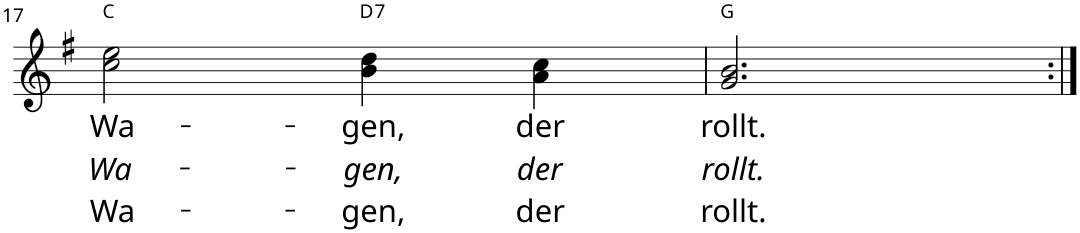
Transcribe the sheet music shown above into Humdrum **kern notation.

**kern	**text	**text	**text	**harte
*part1	*part1	*part1	*part1	*part1
*staff1	*staff1	*staff1	*staff1	*
*I"Voice	*	*	*	*
*I'Vo.	*	*	*	*
!!LO:PB:g=z
*clefG2	*	*	*	*
*k[f#]	*	*	*	*
*M4/4	*	*	*	*
=17	=17	=17	=17	=17
!	!LO:LY:b	!LO:LY:b	!LO:LY:b	!
2cc\ 2ee\	Wa-	Wa-	Wa-	C:maj
!	!LO:LY:b	!LO:LY:b	!LO:LY:b	!LO:H:kt=7
4b\ 4dd\	-gen,	-gen,	-gen,	D:7
!	!LO:LY:b	!LO:LY:b	!LO:LY:b	!
4a\ 4cc\	der	der	der	.
=18	=18	=18	=18	=18
!	!LO:LY:b	!LO:LY:b	!LO:LY:b	!
2.g/ 2.b/	rollt.	rollt.	rollt.	G:maj
=:|!	=:|!	=:|!	=:|!	=:|!
*-	*-	*-	*-	*-
